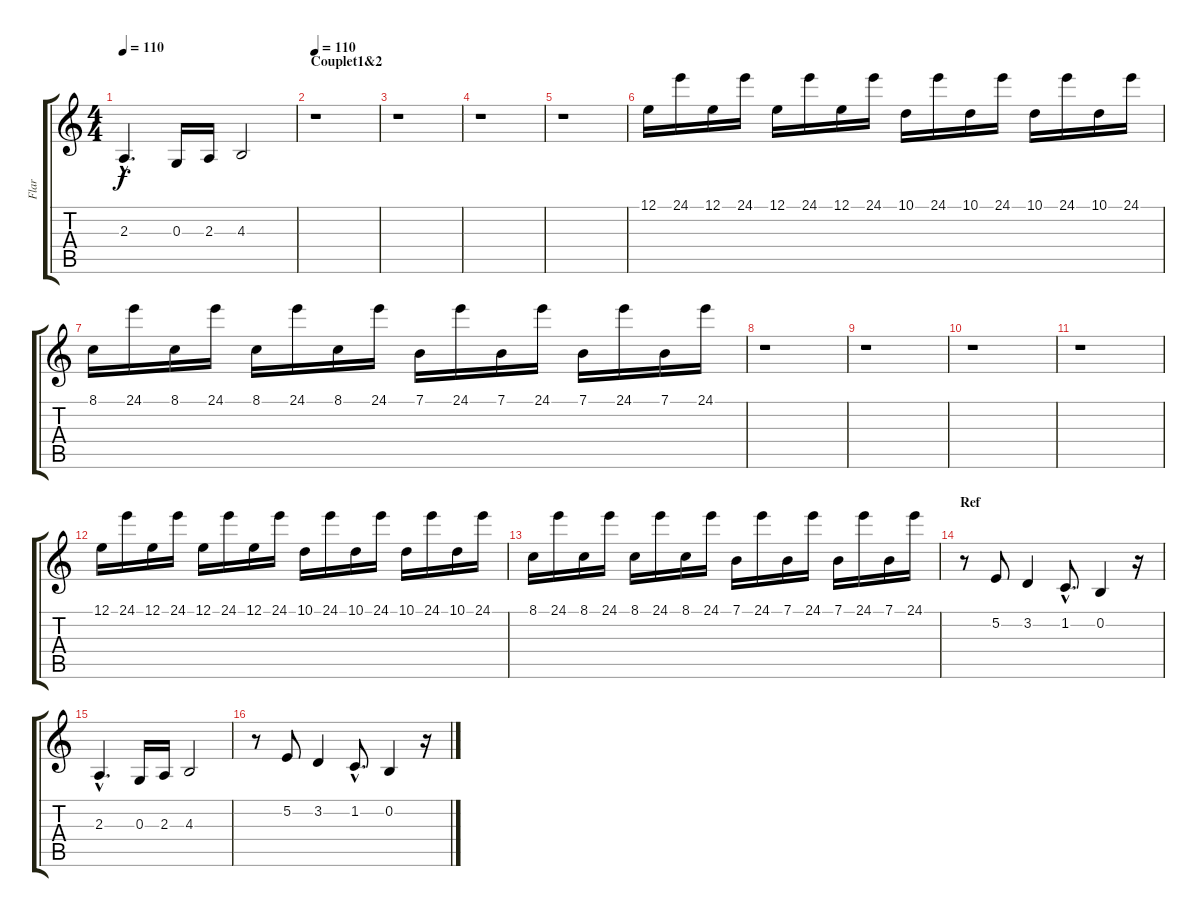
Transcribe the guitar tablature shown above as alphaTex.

\track ("Flar" "Flar") {instrument stringensemble1}
\staff {score tabs}
\tuning (E4 B3 G3 D3 A2 E2) {hide}
\ts (4 4)
\tempo 110
\clef g2
\ks c
2.3{hac}.4{d dy f} 0.3.16 2.3.16 4.3.2 |
\section ("" "Couplet1&2")
\tempo 110
r.1 |
r.1 |
r.1 |
r.1 |
12.1.16 24.1.16 12.1.16 24.1.16 12.1.16 24.1.16 12.1.16 24.1.16 10.1.16 24.1.16 10.1.16 24.1.16 10.1.16 24.1.16 10.1.16 24.1.16 |
8.1.16 24.1.16 8.1.16 24.1.16 8.1.16 24.1.16 8.1.16 24.1.16 7.1.16 24.1.16 7.1.16 24.1.16 7.1.16 24.1.16 7.1.16 24.1.16 |
r.1 |
r.1 |
r.1 |
r.1 |
12.1.16 24.1.16 12.1.16 24.1.16 12.1.16 24.1.16 12.1.16 24.1.16 10.1.16 24.1.16 10.1.16 24.1.16 10.1.16 24.1.16 10.1.16 24.1.16 |
8.1.16 24.1.16 8.1.16 24.1.16 8.1.16 24.1.16 8.1.16 24.1.16 7.1.16 24.1.16 7.1.16 24.1.16 7.1.16 24.1.16 7.1.16 24.1.16 |
\section ("" "Ref")
r.8 5.2.8 3.2.4 1.2{hac}.8{d} 0.2.4 r.16 |
2.3{hac}.4{d} 0.3.16 2.3.16 4.3.2 |
r.8 5.2.8 3.2.4 1.2{hac}.8{d} 0.2.4 r.16
